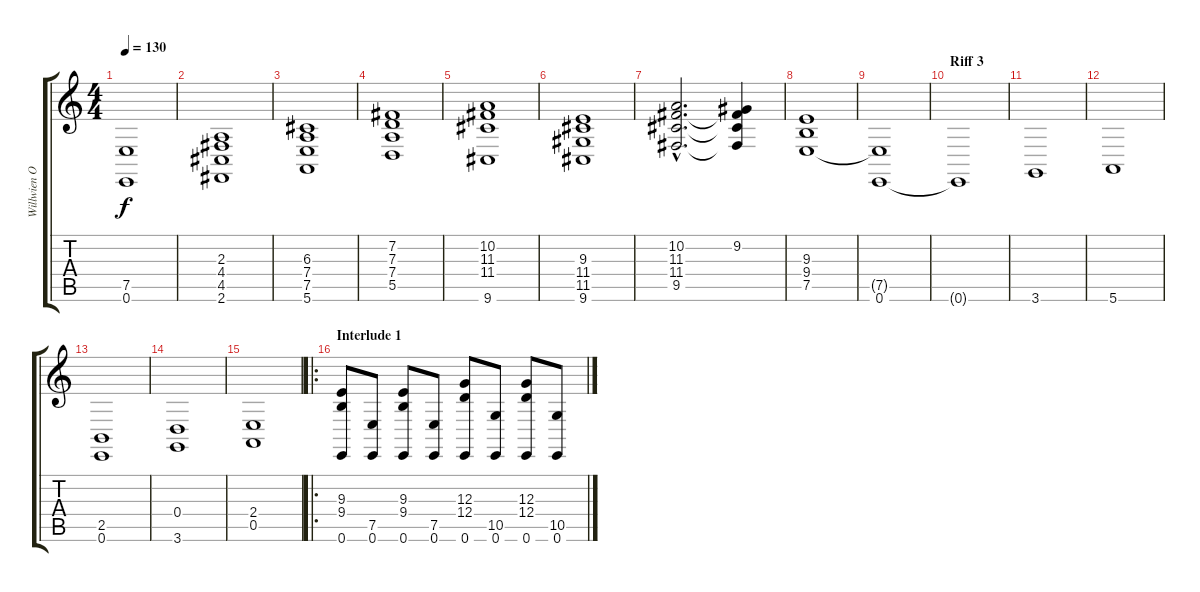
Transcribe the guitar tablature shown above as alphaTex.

\track ("Willwien Orfeus (Keyboard Master)" "Willwien O") {instrument stringensemble1}
\staff {score tabs}
\tuning (E4 B3 G3 D3 A2 E2) {hide}
\ts (4 4)
\tempo 130
\clef g2
\ks c
(7.5{t} 0.6).1{dy f} |
(2.3 4.4 4.5 2.6).1 |
(6.3 7.4 7.5 5.6).1 |
(7.2 7.3 7.4 5.5).1 |
(10.2 11.3 11.4 9.6).1 |
(9.3 11.4 11.5 9.6).1 |
(10.2{hac} 11.3{hac} 11.4{hac} 9.5{hac}).2{d} (9.2 11.3{t} 11.4{t} 9.5{t}).4 |
(9.3 9.4 7.5).1 |
(7.5{t} 0.6).1 |
\section ("" "Riff 3")
0.6{t}.1 |
3.6.1 |
5.6.1 |
(2.5 0.6).1 |
(0.4 3.6).1 |
(2.4 0.5).1 |
\ro
\section ("" "Interlude 1")
(9.3 9.4 0.6).8{instrument harpsichord} (7.5 0.6).8 (9.3 9.4 0.6).8 (7.5 0.6).8 (12.3 12.4 0.6).8 (10.5 0.6).8 (12.3 12.4 0.6).8 (10.5 0.6).8
